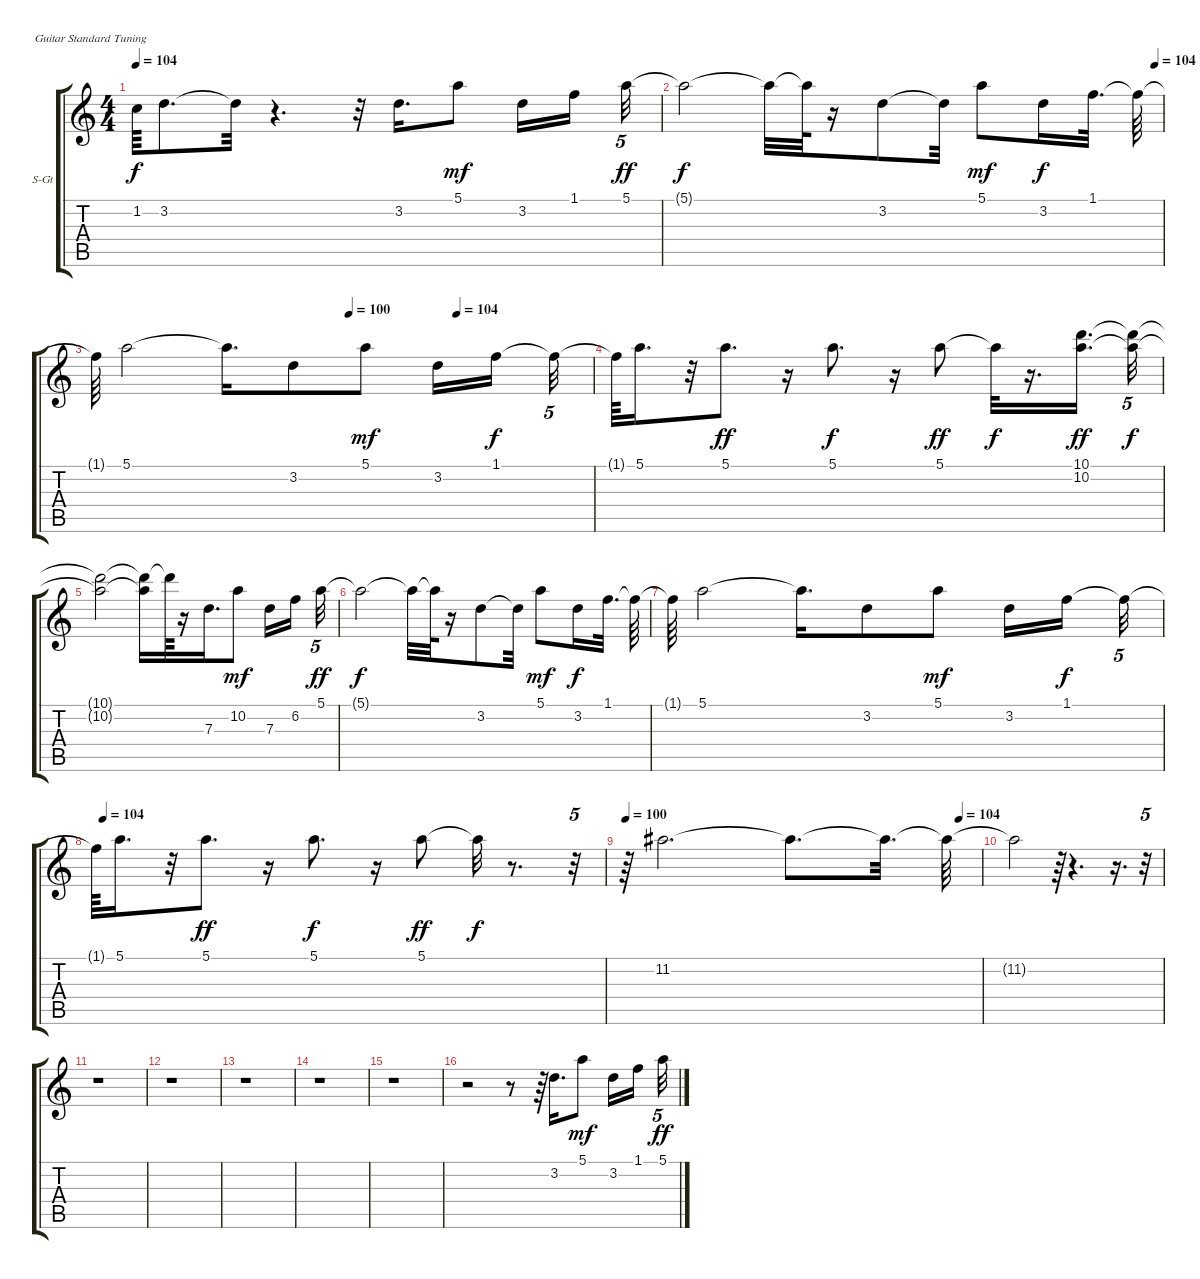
\bracketExtendMode groupsimilarinstruments
\firstSystemTrackNameOrientation horizontal
\otherSystemsTrackNameOrientation horizontal
\track ("Голос" "S-Gt") {instrument recorder}
\staff {score tabs}
\tuning (E4 B3 G3 D3 A2 E2)
\displaytranspose 12
\ts (4 4)
\tempo 104
\clef g2
\ks c
1.2{t}.64{dy f} 3.2.8{d} 3.2{t}.32 r.4{d} r.32 3.2.16{d} 5.1.8{dy mf} 3.2.16 1.1.16 5.1.32{tu (5 4) dy ff} |
\tempo (104 0.984615)
5.1{t}.2{dy f} 5.1{t}.32 5.1{t}.64 r.16 3.2.8 3.2{t}.32 5.1.8{dy mf} 3.2.16{dy f} 1.1.32{d} 1.1{t}.64 |
\tempo (100 0.510836)
\tempo (104 0.727554)
1.1{t}.64 5.1.2 5.1{t}.16{d} 3.2.8 5.1.8{dy mf} 3.2.16 1.1.16{dy f} 1.1{t}.32{tu (5 4)} |
1.1{t}.64 5.1.16{d} r.32 5.1.8{d dy ff} r.16 5.1.8{d dy f} r.16 5.1.8{dy ff} 5.1{t}.32{dy f} r.16{d} (10.1 10.2).16{d dy ff} (10.1{t} 10.2{t}).32{tu (5 4) dy f} |
(10.1{t} 10.2{t}).2 (10.1{t} 10.2{t}).16 10.1{t}.64 r.16 7.3.16{d} 10.2.8{dy mf} 7.3.16 6.2.16 5.1.32{tu (5 4) dy ff} |
5.1{t}.2{dy f} 5.1{t}.32 5.1{t}.64 r.16 3.2.8 3.2{t}.32 5.1.8{dy mf} 3.2.16{dy f} 1.1.32{d} 1.1{t}.64 |
1.1{t}.64 5.1.2 5.1{t}.16{d} 3.2.8 5.1.8{dy mf} 3.2.16 1.1.16{dy f} 1.1{t}.32{tu (5 4)} |
\tempo (104 0.0154799)
1.1{t}.64 5.1.16{d} r.32 5.1.8{d dy ff} r.16 5.1.8{d dy f} r.16 5.1.8{dy ff} 5.1{t}.32{dy f} r.8{d} r.32{tu (5 4)} |
\tempo 100
\tempo (104 0.938462)
r.64 11.2.2{d} 11.2{t}.8{d} 11.2{t}.32{d} 11.2{t}.64 |
11.2{t}.2 r.64 r.4{d} r.16{d} r.32{tu (5 4)} |
r.1 |
r.1 |
r.1 |
r.1 |
r.1 |
r.2 r.8 r.64 3.2.16{d} 5.1.8{dy mf} 3.2.16 1.1.16 5.1.32{tu (5 4) dy ff}
